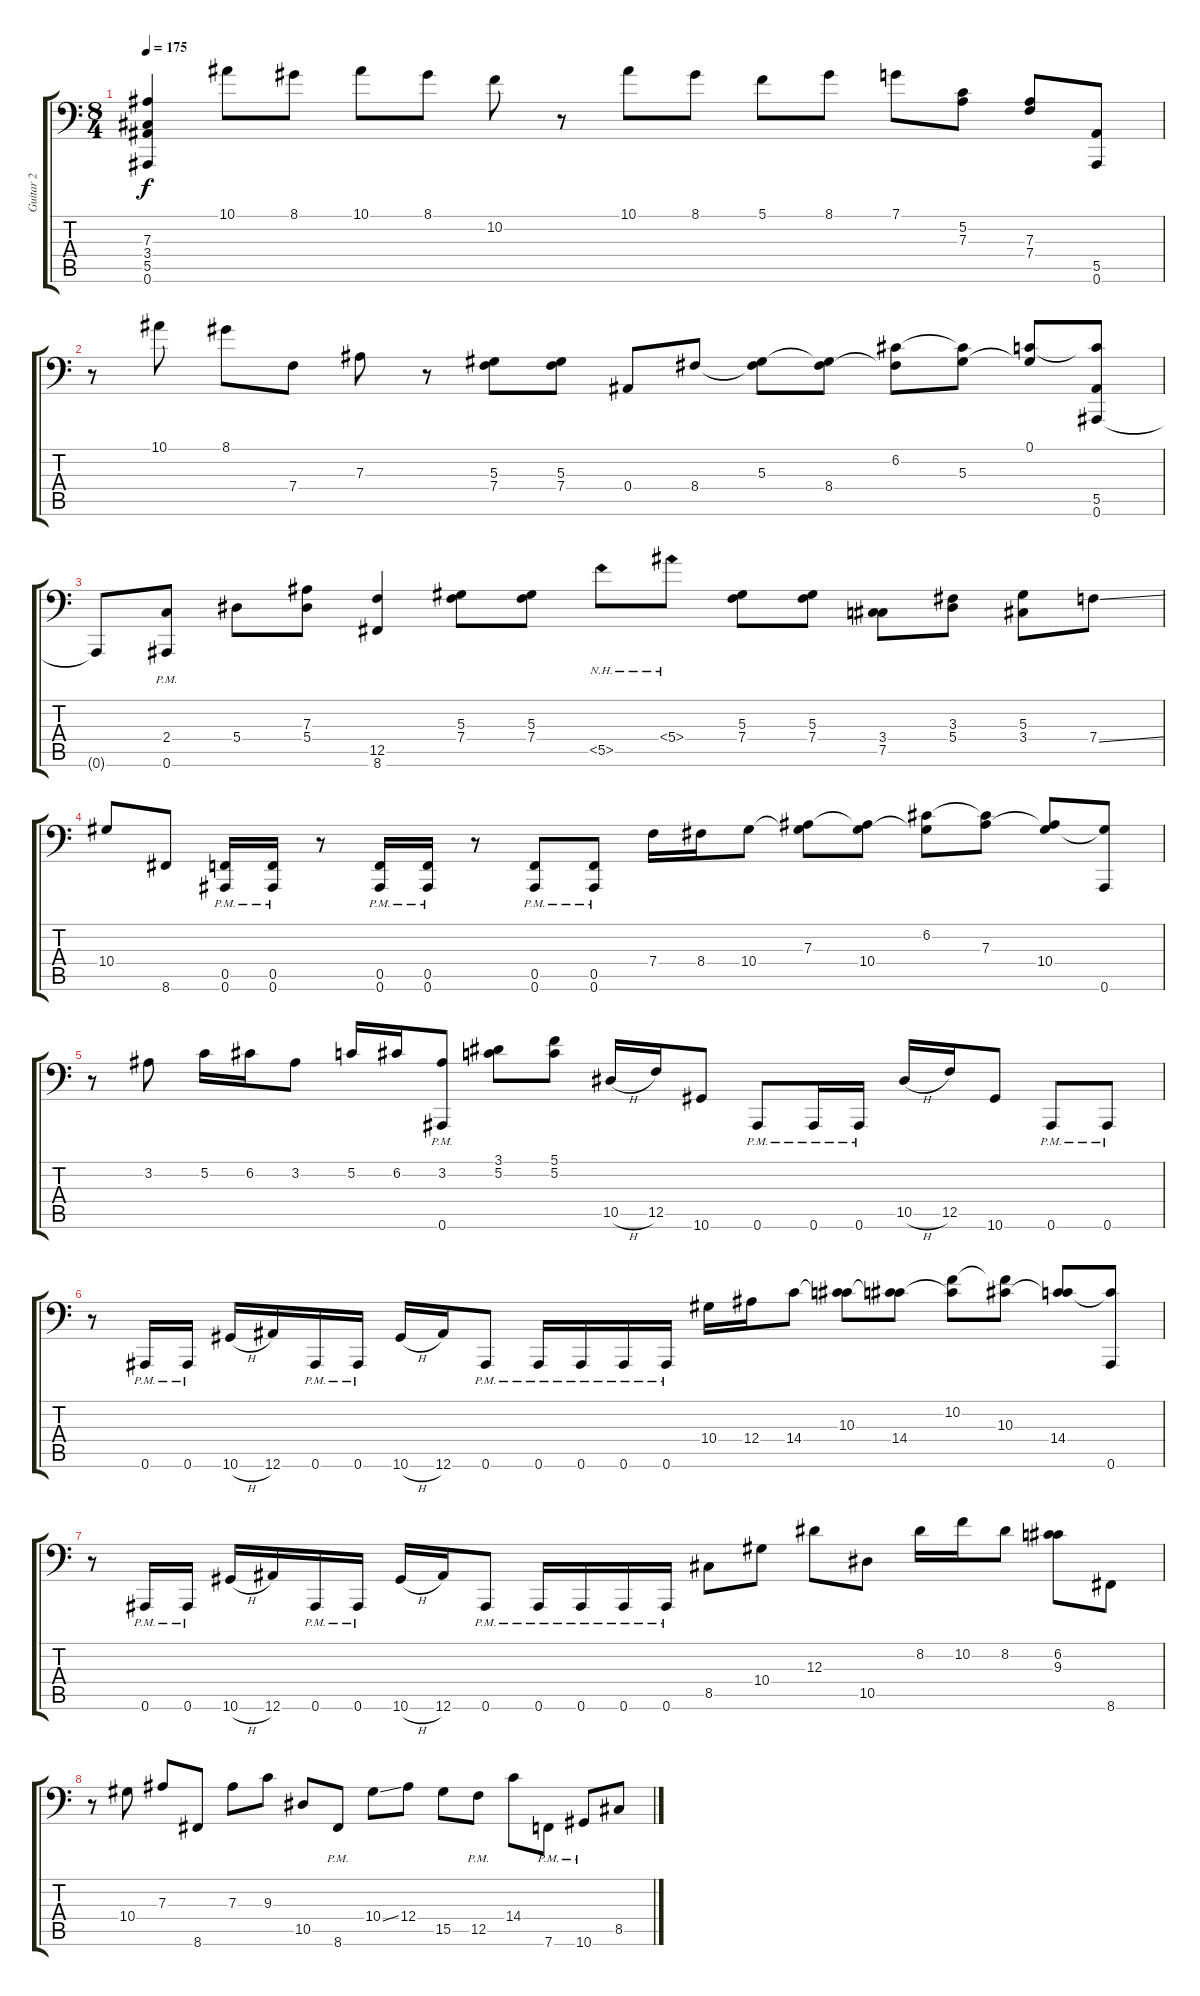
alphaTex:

\track ("Guitar 2" "Guitar 2") {instrument brightacousticpiano}
\staff {score tabs}
\tuning (C4 G3 Eb3 Bb2 F2 Bb1) {hide}
\ts (8 4)
\tempo 175
\clef f4
\ks c
(7.3 3.4 5.5 0.6).4{dy f} 10.1.8 8.1.8 10.1.8 8.1.8 10.2.8 r.8 10.1.8 8.1.8 5.1.8 8.1.8 7.1.8 (5.2 7.3).8 (7.3 7.4).8 (5.5 0.6).8 |
r.8 10.1.8 8.1.8 7.4.8 7.3.8 r.8 (5.3 7.4).8 (5.3 7.4).8 0.4.8 8.4.8 (5.3 8.4{t}).8 (5.3{t} 8.4).8 (6.2 8.4{t}).8 (6.2{t} 5.3).8 (0.1 5.3{t}).8 (0.1{t} 5.5 0.6).8 |
0.6{t}.8 (2.4 0.6{pm}).8 5.4.8 (7.3 5.4).8 (12.5 8.6).4 (5.3 7.4).8 (5.3 7.4).8 5.5{nh}.8 5.4{nh}.8 (5.3 7.4).8 (5.3 7.4).8 (3.4 7.5).8 (3.3 5.4).8 (5.3 3.4).8 7.4{ss}.8 |
10.4.8 8.6.8 (0.5{pm} 0.6{pm}).16 (0.5{pm} 0.6{pm}).16 r.8 (0.5{pm} 0.6{pm}).16 (0.5{pm} 0.6{pm}).16 r.8 (0.5{pm} 0.6{pm}).8 (0.5{pm} 0.6{pm}).8 7.4.16 8.4.16 10.4.8 (7.3 10.4{t}).8 (7.3{t} 10.4).8 (6.2 10.4{t}).8 (6.2{t} 7.3).8 (7.3{t} 10.4).8 (10.4{t} 0.6).8 |
r.8 3.2.8 5.2.16 6.2.16 3.2.8 5.2.16 6.2.16 (3.2 0.6{pm}).8 (3.1 5.2).8 (5.1 5.2).8 10.5{h}.16 12.5.16 10.6.8 0.6{pm}.8 0.6{pm}.16 0.6{pm}.16 10.5{h}.16 12.5.16 10.6.8 0.6{pm}.8 0.6{pm}.8 |
r.8 0.6{pm}.16 0.6{pm}.16 10.6{h}.16 12.6.16 0.6{pm}.16 0.6{pm}.16 10.6{h}.16 12.6.16 0.6{pm}.8 0.6{pm}.16 0.6{pm}.16 0.6{pm}.16 0.6{pm}.16 10.4.16 12.4.16 14.4.8 (10.3 14.4{t}).8 (10.3{t} 14.4).8 (10.2 14.4{t}).8 (10.2{t} 10.3).8 (10.3{t} 14.4).8 (14.4{t} 0.6).8 |
r.8 0.6{pm}.16 0.6{pm}.16 10.6{h}.16 12.6.16 0.6{pm}.16 0.6{pm}.16 10.6{h}.16 12.6.16 0.6{pm}.8 0.6{pm}.16 0.6{pm}.16 0.6{pm}.16 0.6{pm}.16 8.5.8 10.4.8 12.3.8 10.5.8 8.2.16 10.2.16 8.2.8 (6.2 9.3).8 8.6.8 |
r.8 10.4.8 7.3.8 8.6.8 7.3.8 9.3.8 10.5.8 8.6{pm}.8 10.4{ss}.8 12.4.8 15.5.8 12.5{pm}.8 14.4.8 7.6{pm}.8 10.6{pm}.8 8.5.8
